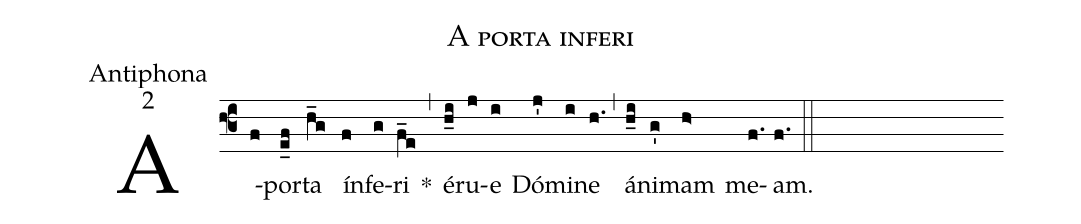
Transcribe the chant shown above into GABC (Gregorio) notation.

name:A porta inferi;
office-part:Antiphona;
mode:2;
%%
(f3) A(f)por(e_f)ta(h_g) ín(f)fe(g)ri(f_e) *(,) é(h_i)ru(j)e(i) Dó(j')mi(i)ne(h.) (,) á(h_i)ni(g')mam(h>) me(f.)am.(f.) (::)
